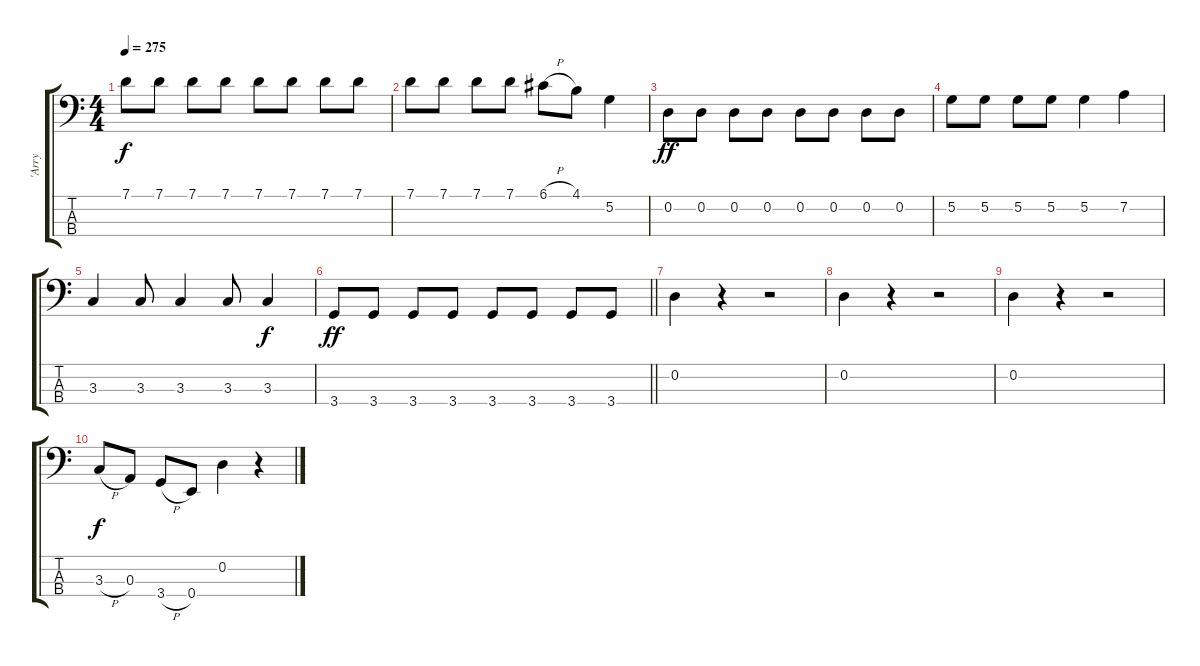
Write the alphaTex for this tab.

\track ("'Arry" "'Arry") {instrument electricbassfinger}
\staff {score tabs}
\tuning (G2 D2 A1 E1) {hide}
\ts (4 4)
\tempo 275
\clef f4
\ks c
7.1.8{dy f} 7.1.8 7.1.8 7.1.8 7.1.8 7.1.8 7.1.8 7.1.8 |
7.1.8 7.1.8 7.1.8 7.1.8 6.1{h}.8 4.1.8 5.2.4 |
0.2.8{dy ff} 0.2.8 0.2.8 0.2.8 0.2.8 0.2.8 0.2.8 0.2.8 |
5.2.8 5.2.8 5.2.8 5.2.8 5.2.4 7.2.4 |
3.3.4 3.3.8 3.3.4 3.3.8 3.3.4{dy f} |
\barLineRight lightlight
3.4.8{dy ff} 3.4.8 3.4.8 3.4.8 3.4.8 3.4.8 3.4.8 3.4.8 |
0.2.4 r.4 r.2 |
0.2.4 r.4 r.2 |
0.2.4 r.4 r.2 |
3.3{h}.8{dy f} 0.3.8 3.4{h}.8 0.4.8 0.2.4 r.4
